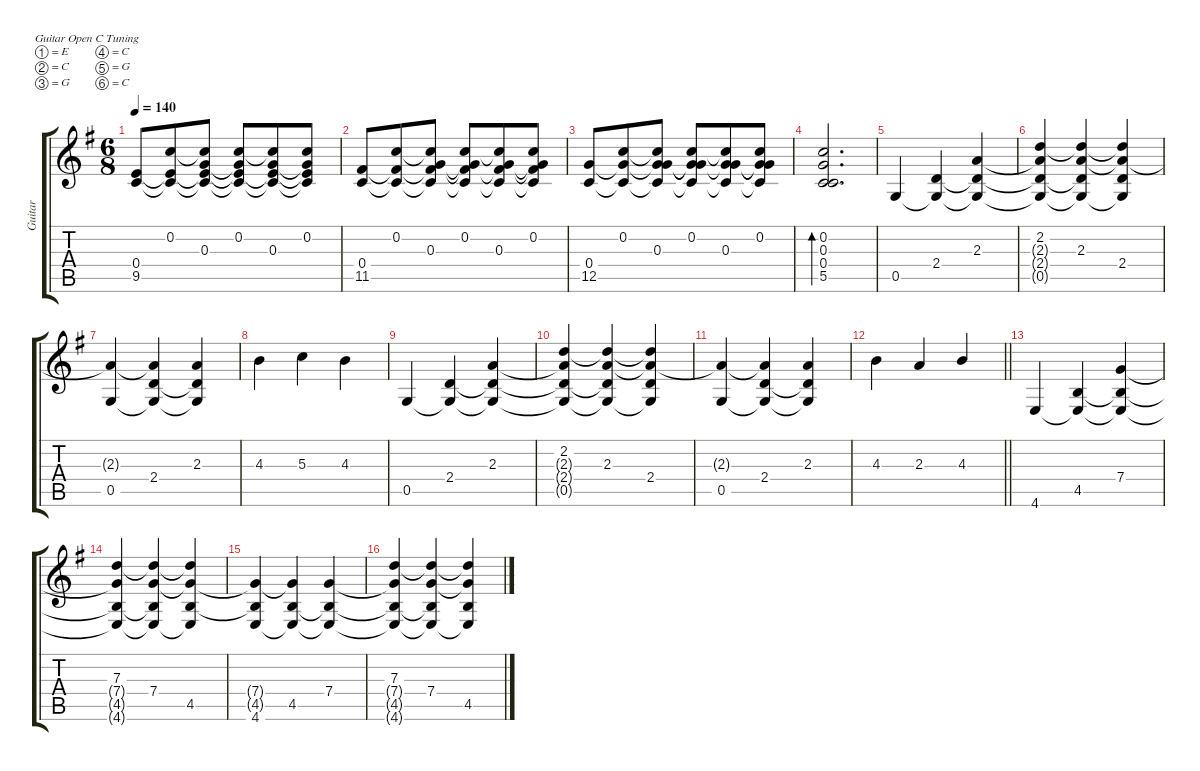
\defaultSystemsLayout 8
\hideDynamics
\bracketExtendMode groupsimilarinstruments
\firstSystemTrackNameMode fullname
\otherSystemsTrackNameOrientation horizontal
\track ("Guitar" "s.guit.") {instrument acousticguitarsteel}
\staff {score tabs}
\tuning (E4 C4 G3 C3 G2 C2)
\ts (6 8)
\tempo 140
\clef g2
\ks g
(0.4{acc forcenatural} 9.5{acc forcenatural}).8{dy f beam Up} (0.2{acc forcenatural} 0.4{t acc forcenatural} 9.5{t acc forcenatural}).8{beam Up} (0.2{t acc forcenatural} 0.3{acc forcenatural} 0.4{t acc forcenatural} 9.5{t acc forcenatural}).8{beam Up} (0.2{acc forcenatural} 0.3{t acc forcenatural} 0.4{t acc forcenatural} 9.5{t acc forcenatural}).8{beam Up} (0.2{t acc forcenatural} 0.3{acc forcenatural} 0.4{t acc forcenatural} 9.5{t acc forcenatural}).8{beam Up} (0.2{acc forcenatural} 0.3{t acc forcenatural} 0.4{t acc forcenatural} 9.5{t acc forcenatural}).8{beam Up} |
(0.4{acc forcenatural} 11.5{acc #}).8{beam Up} (0.2{acc forcenatural} 0.4{t acc forcenatural} 11.5{t acc #}).8{beam Up} (0.2{t acc forcenatural} 0.3{acc forcenatural} 0.4{t acc forcenatural} 11.5{t acc #}).8{beam Up} (0.2{acc forcenatural} 0.3{t acc forcenatural} 0.4{t acc forcenatural} 11.5{t acc #}).8{beam Up} (0.2{t acc forcenatural} 0.3{acc forcenatural} 0.4{t acc forcenatural} 11.5{t acc #}).8{beam Up} (0.2{acc forcenatural} 0.3{t acc forcenatural} 0.4{t acc forcenatural} 11.5{t acc #}).8{beam Up} |
(0.4{acc forcenatural} 12.5{acc forcenatural}).8{beam Up} (0.2{acc forcenatural} 0.4{t acc forcenatural} 12.5{t acc forcenatural}).8{beam Up} (0.2{t acc forcenatural} 0.3{acc forcenatural} 0.4{t acc forcenatural} 12.5{t acc forcenatural}).8{beam Up} (0.2{acc forcenatural} 0.3{t acc forcenatural} 0.4{t acc forcenatural} 12.5{t acc forcenatural}).8{beam Up} (0.2{t acc forcenatural} 0.3{acc forcenatural} 0.4{t acc forcenatural} 12.5{t acc forcenatural}).8{beam Up} (0.2{acc forcenatural} 0.3{t acc forcenatural} 0.4{t acc forcenatural} 12.5{t acc forcenatural}).8{beam Up} |
(0.2{acc forcenatural} 0.3{acc forcenatural} 0.4{acc forcenatural} 5.5{acc forcenatural}).2{d bd 240 beam Up} |
0.5{acc forcenatural}.4{dy mf beam Up} (2.4{acc forcenatural} 0.5{t acc forcenatural}).4{beam Up} (2.3{acc forcenatural} 2.4{t acc forcenatural} 0.5{t acc forcenatural}).4{beam Up} |
(2.2{acc forcenatural} 2.3{t acc forcenatural} 2.4{t acc forcenatural} 0.5{t acc forcenatural}).4{beam Up} (2.2{t acc forcenatural} 2.3{acc forcenatural} 2.4{t acc forcenatural} 0.5{t acc forcenatural}).4{dy f beam Up} (2.2{t acc forcenatural} 2.3{t acc forcenatural} 2.4{acc forcenatural} 0.5{t acc forcenatural}).4{beam Up} |
(2.3{t acc forcenatural} 0.5{acc forcenatural}).4{beam Up} (2.3{t acc forcenatural} 2.4{acc forcenatural} 0.5{t acc forcenatural}).4{beam Up} (2.3{acc forcenatural} 2.4{t acc forcenatural} 0.5{t acc forcenatural}).4{dy mf beam Up} |
4.3{acc forcenatural}.4{beam Down} 5.3{acc forcenatural}.4{beam Down} 4.3{acc forcenatural}.4{beam Down} |
0.5{acc forcenatural}.4{beam Up} (2.4{acc forcenatural} 0.5{t acc forcenatural}).4{beam Up} (2.3{acc forcenatural} 2.4{t acc forcenatural} 0.5{t acc forcenatural}).4{beam Up} |
(2.2{acc forcenatural} 2.3{t acc forcenatural} 2.4{t acc forcenatural} 0.5{t acc forcenatural}).4{beam Up} (2.2{t acc forcenatural} 2.3{acc forcenatural} 2.4{t acc forcenatural} 0.5{t acc forcenatural}).4{dy f beam Up} (2.2{t acc forcenatural} 2.3{t acc forcenatural} 2.4{acc forcenatural} 0.5{t acc forcenatural}).4{beam Up} |
(2.3{t acc forcenatural} 0.5{acc forcenatural}).4{beam Up} (2.3{t acc forcenatural} 2.4{acc forcenatural} 0.5{t acc forcenatural}).4{beam Up} (2.3{acc forcenatural} 2.4{t acc forcenatural} 0.5{t acc forcenatural}).4{dy mf beam Up} |
\barLineRight lightlight
4.3{acc forcenatural}.4{beam Down} 2.3{acc forcenatural}.4{beam Up} 4.3{acc forcenatural}.4{beam Up} |
4.6{acc forcenatural}.4{beam Up} (4.5{acc forcenatural} 4.6{t acc forcenatural}).4{beam Up} (7.4{acc forcenatural} 4.5{t acc forcenatural} 4.6{t acc forcenatural}).4{beam Up} |
(7.3{acc forcenatural} 7.4{t acc forcenatural} 4.5{t acc forcenatural} 4.6{t acc forcenatural}).4{beam Up} (7.3{t acc forcenatural} 7.4{acc forcenatural} 4.5{t acc forcenatural} 4.6{t acc forcenatural}).4{dy f beam Up} (7.3{t acc forcenatural} 7.4{t acc forcenatural} 4.5{acc forcenatural} 4.6{t acc forcenatural}).4{beam Up} |
(7.4{t acc forcenatural} 4.5{t acc forcenatural} 4.6{acc forcenatural}).4{beam Up} (7.4{t acc forcenatural} 4.5{acc forcenatural} 4.6{t acc forcenatural}).4{beam Up} (7.4{acc forcenatural} 4.5{t acc forcenatural} 4.6{t acc forcenatural}).4{dy mf beam Up} |
(7.3{acc forcenatural} 7.4{t acc forcenatural} 4.5{t acc forcenatural} 4.6{t acc forcenatural}).4{beam Up} (7.3{t acc forcenatural} 7.4{acc forcenatural} 4.5{t acc forcenatural} 4.6{t acc forcenatural}).4{dy f beam Up} (7.3{t acc forcenatural} 7.4{t acc forcenatural} 4.5{acc forcenatural} 4.6{t acc forcenatural}).4{beam Up}
